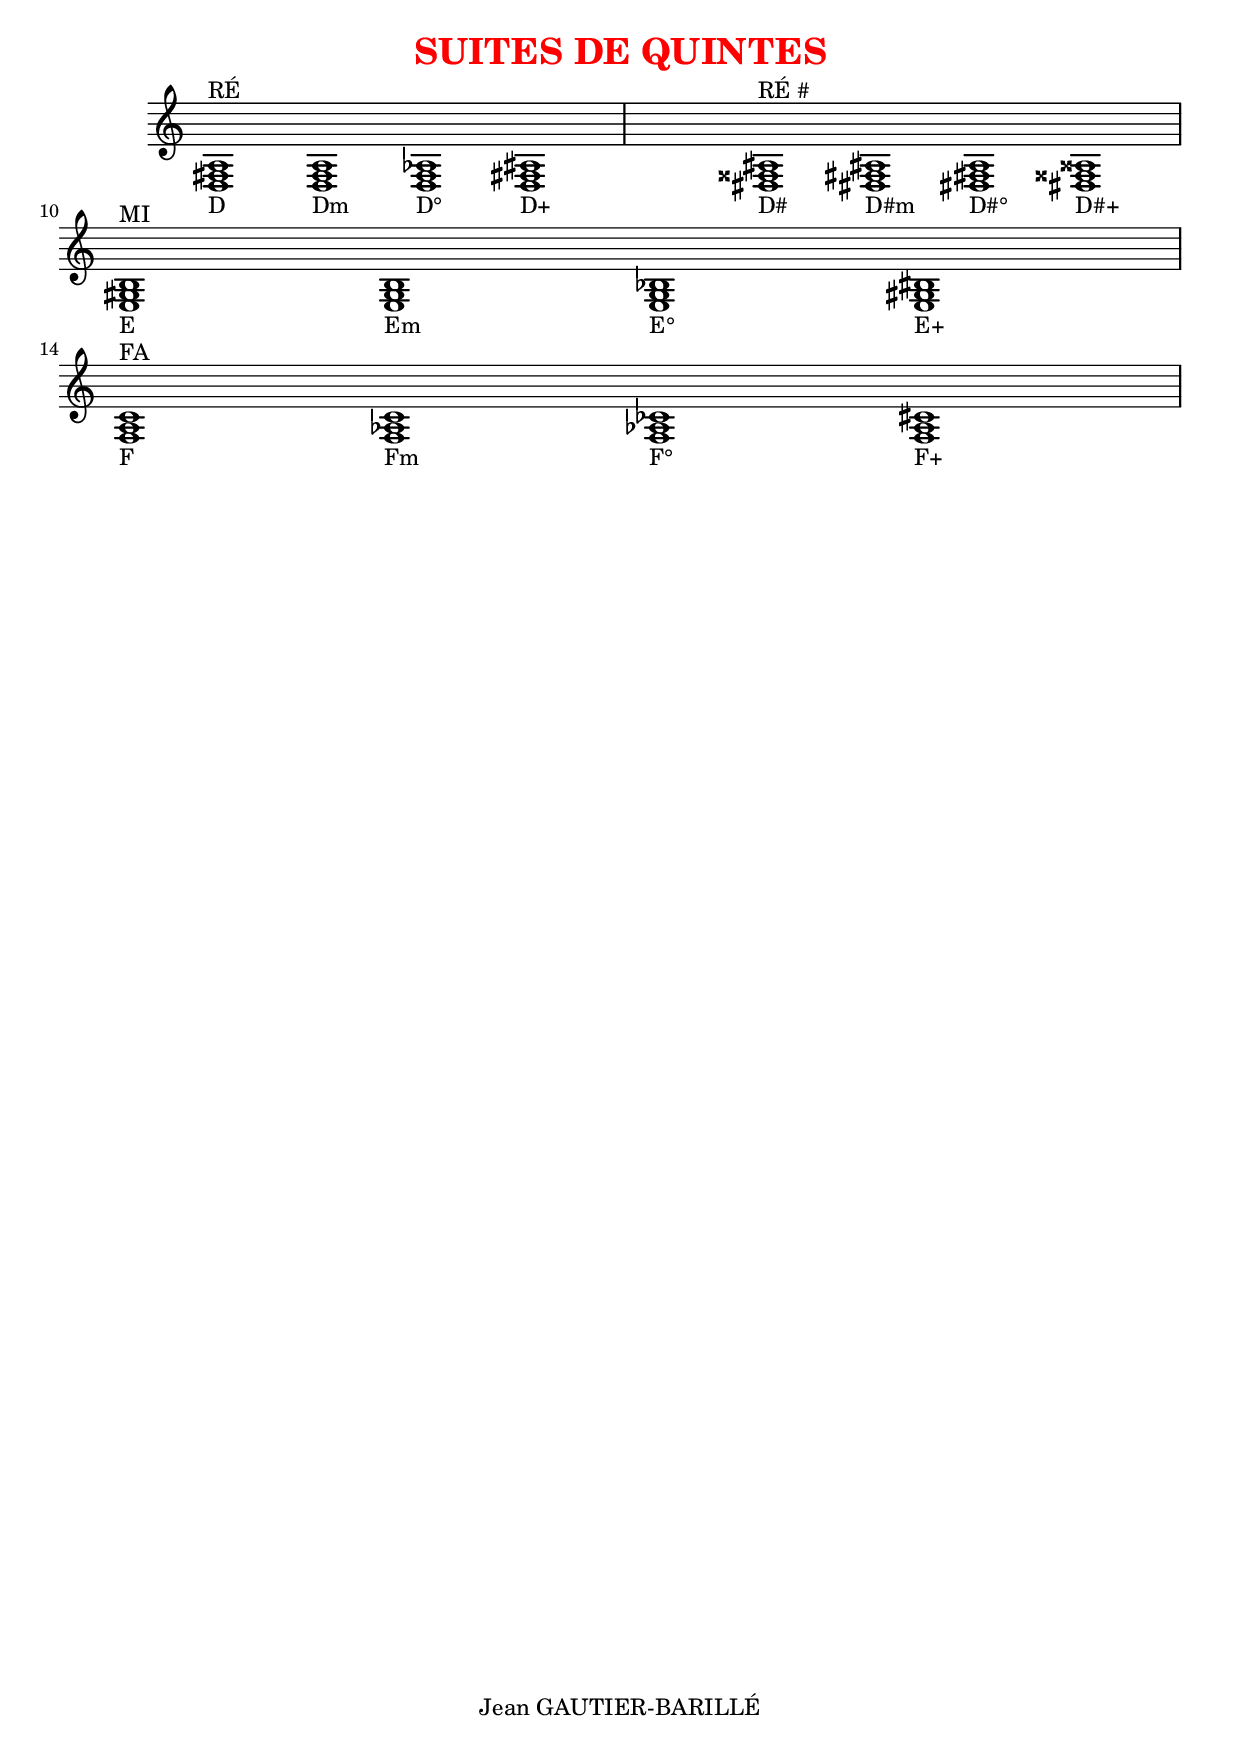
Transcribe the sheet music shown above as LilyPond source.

\version"2.10"
\header { 
title = \markup { \with-color #red "SUITES DE QUINTES" }

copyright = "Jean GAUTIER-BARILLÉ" }            
      \new Staff 
      \with {
        \remove "Time_signature_engraver"
        }       
           \relative {
            #(set-accidental-style 'forget)
            \clef treble 
            \cadenzaOff            
             <d fis a>1_"D" ^ "RÉ" \bar""  
            <d f a>_"Dm" \bar""
            <d f aes>_"D°" \bar""
            <d fis ais>_"D+" 
            s1 \bar""
             <dis fisis ais>1_"D#" ^"RÉ #" \bar""  
            <dis fis ais>_"D#m" \bar""
            <dis fis a>_"D#°" \bar""
            <dis fisis aisis>_"D#+" 
            \bar"|" \break
           
             <e gis b>_"E" ^"MI" \bar""
            <e g b>_"Em" \bar""
            <e g bes>_"E°" \bar""
            <e gis bis>_"E+" \bar"|" \break
            <f a c>_"F" ^"FA" \bar""
            <f aes c>_"Fm" \bar""
            <f aes ces>_"F°" \bar""
            <f a cis>_"F+" \bar"|" 
} 
     
    \layout {}  
           
           
            
            % modéle pour les  suites de quintes. 